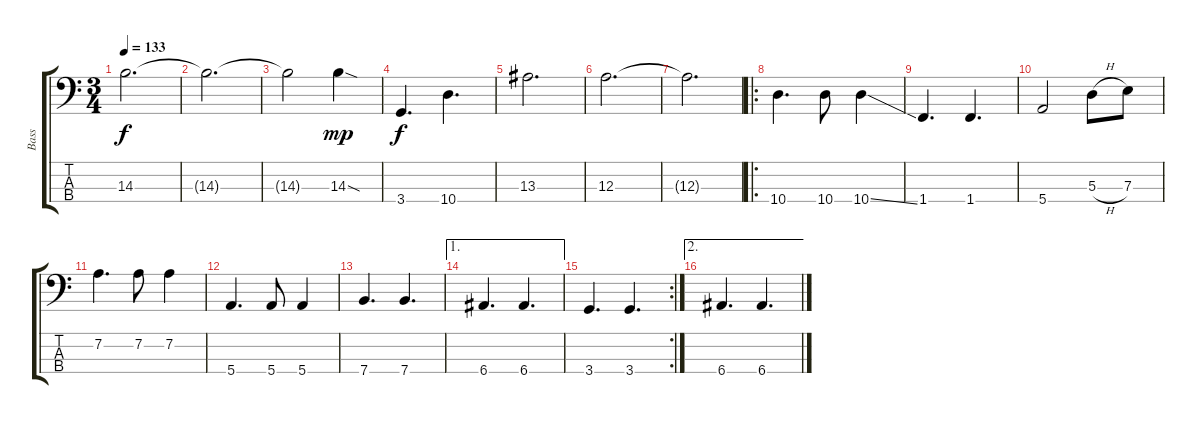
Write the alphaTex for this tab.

\track ("Bass" "Bass") {instrument electricbassfinger}
\staff {score tabs}
\tuning (G2 D2 A1 E1) {hide}
\ts (3 4)
\tempo 133
\clef f4
\ks c
14.3.2{d dy f} |
14.3{t}.2{d} |
14.3{t}.2 14.3{sod}.4{dy mp} |
3.4.4{d dy f} 10.4.4{d} |
13.3.2{d} |
12.3.2{d} |
12.3{t}.2{d} |
\ro
10.4.4{d} 10.4.8 10.4{ss}.4 |
1.4.4{d} 1.4.4{d} |
5.4.2 5.3{h}.8 7.3.8 |
7.2.4{d} 7.2.8 7.2.4 |
5.4.4{d} 5.4.8 5.4.4 |
7.4.4{d} 7.4.4{d} |
\ae 1
6.4.4{d} 6.4.4{d} |
\rc 2
3.4.4{d} 3.4.4{d} |
\ae 2
6.4.4{d} 6.4.4{d}
